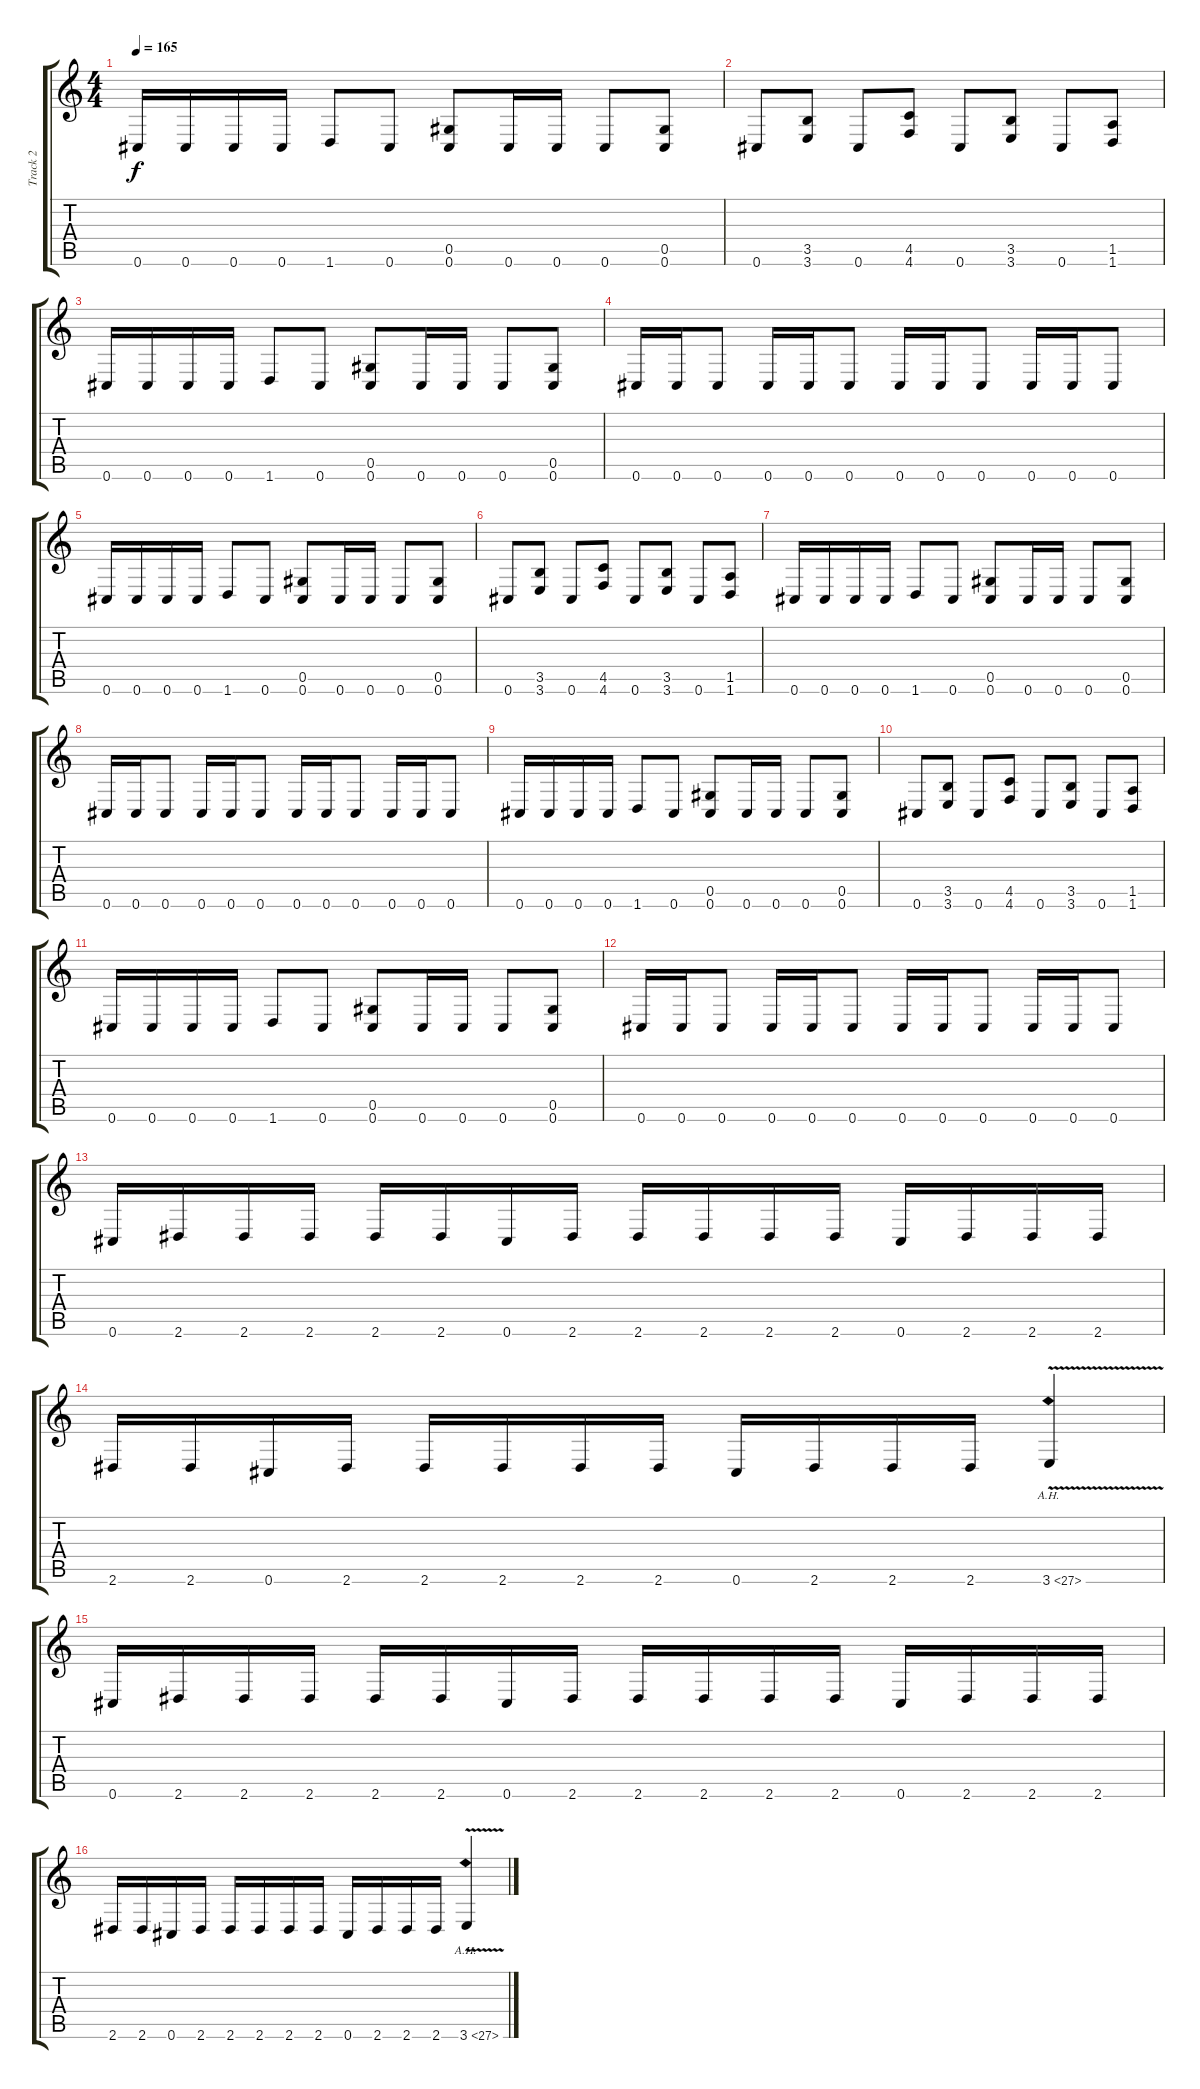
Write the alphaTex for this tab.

\track ("Track 2" "Track 2") {instrument distortionguitar}
\staff {score tabs}
\tuning (Eb4 Bb3 Gb3 Db3 Ab2 Db2) {hide}
\ts (4 4)
\tempo 165
\clef g2
\ks c
0.6.16{dy f} 0.6.16 0.6.16 0.6.16 1.6.8 0.6.8 (0.5 0.6).8 0.6.16 0.6.16 0.6.8 (0.5 0.6).8 |
0.6.8 (3.5 3.6).8 0.6.8 (4.5 4.6).8 0.6.8 (3.5 3.6).8 0.6.8 (1.5 1.6).8 |
0.6.16 0.6.16 0.6.16 0.6.16 1.6.8 0.6.8 (0.5 0.6).8 0.6.16 0.6.16 0.6.8 (0.5 0.6).8 |
0.6.16 0.6.16 0.6.8 0.6.16 0.6.16 0.6.8 0.6.16 0.6.16 0.6.8 0.6.16 0.6.16 0.6.8 |
0.6.16 0.6.16 0.6.16 0.6.16 1.6.8 0.6.8 (0.5 0.6).8 0.6.16 0.6.16 0.6.8 (0.5 0.6).8 |
0.6.8 (3.5 3.6).8 0.6.8 (4.5 4.6).8 0.6.8 (3.5 3.6).8 0.6.8 (1.5 1.6).8 |
0.6.16 0.6.16 0.6.16 0.6.16 1.6.8 0.6.8 (0.5 0.6).8 0.6.16 0.6.16 0.6.8 (0.5 0.6).8 |
0.6.16 0.6.16 0.6.8 0.6.16 0.6.16 0.6.8 0.6.16 0.6.16 0.6.8 0.6.16 0.6.16 0.6.8 |
0.6.16 0.6.16 0.6.16 0.6.16 1.6.8 0.6.8 (0.5 0.6).8 0.6.16 0.6.16 0.6.8 (0.5 0.6).8 |
0.6.8 (3.5 3.6).8 0.6.8 (4.5 4.6).8 0.6.8 (3.5 3.6).8 0.6.8 (1.5 1.6).8 |
0.6.16 0.6.16 0.6.16 0.6.16 1.6.8 0.6.8 (0.5 0.6).8 0.6.16 0.6.16 0.6.8 (0.5 0.6).8 |
0.6.16 0.6.16 0.6.8 0.6.16 0.6.16 0.6.8 0.6.16 0.6.16 0.6.8 0.6.16 0.6.16 0.6.8 |
0.6.16 2.6.16 2.6.16 2.6.16 2.6.16 2.6.16 0.6.16 2.6.16 2.6.16 2.6.16 2.6.16 2.6.16 0.6.16 2.6.16 2.6.16 2.6.16 |
2.6.16 2.6.16 0.6.16 2.6.16 2.6.16 2.6.16 2.6.16 2.6.16 0.6.16 2.6.16 2.6.16 2.6.16 3.6{ah 24 v}.4 |
0.6.16 2.6.16 2.6.16 2.6.16 2.6.16 2.6.16 0.6.16 2.6.16 2.6.16 2.6.16 2.6.16 2.6.16 0.6.16 2.6.16 2.6.16 2.6.16 |
2.6.16 2.6.16 0.6.16 2.6.16 2.6.16 2.6.16 2.6.16 2.6.16 0.6.16 2.6.16 2.6.16 2.6.16 3.6{ah 24 v}.4
